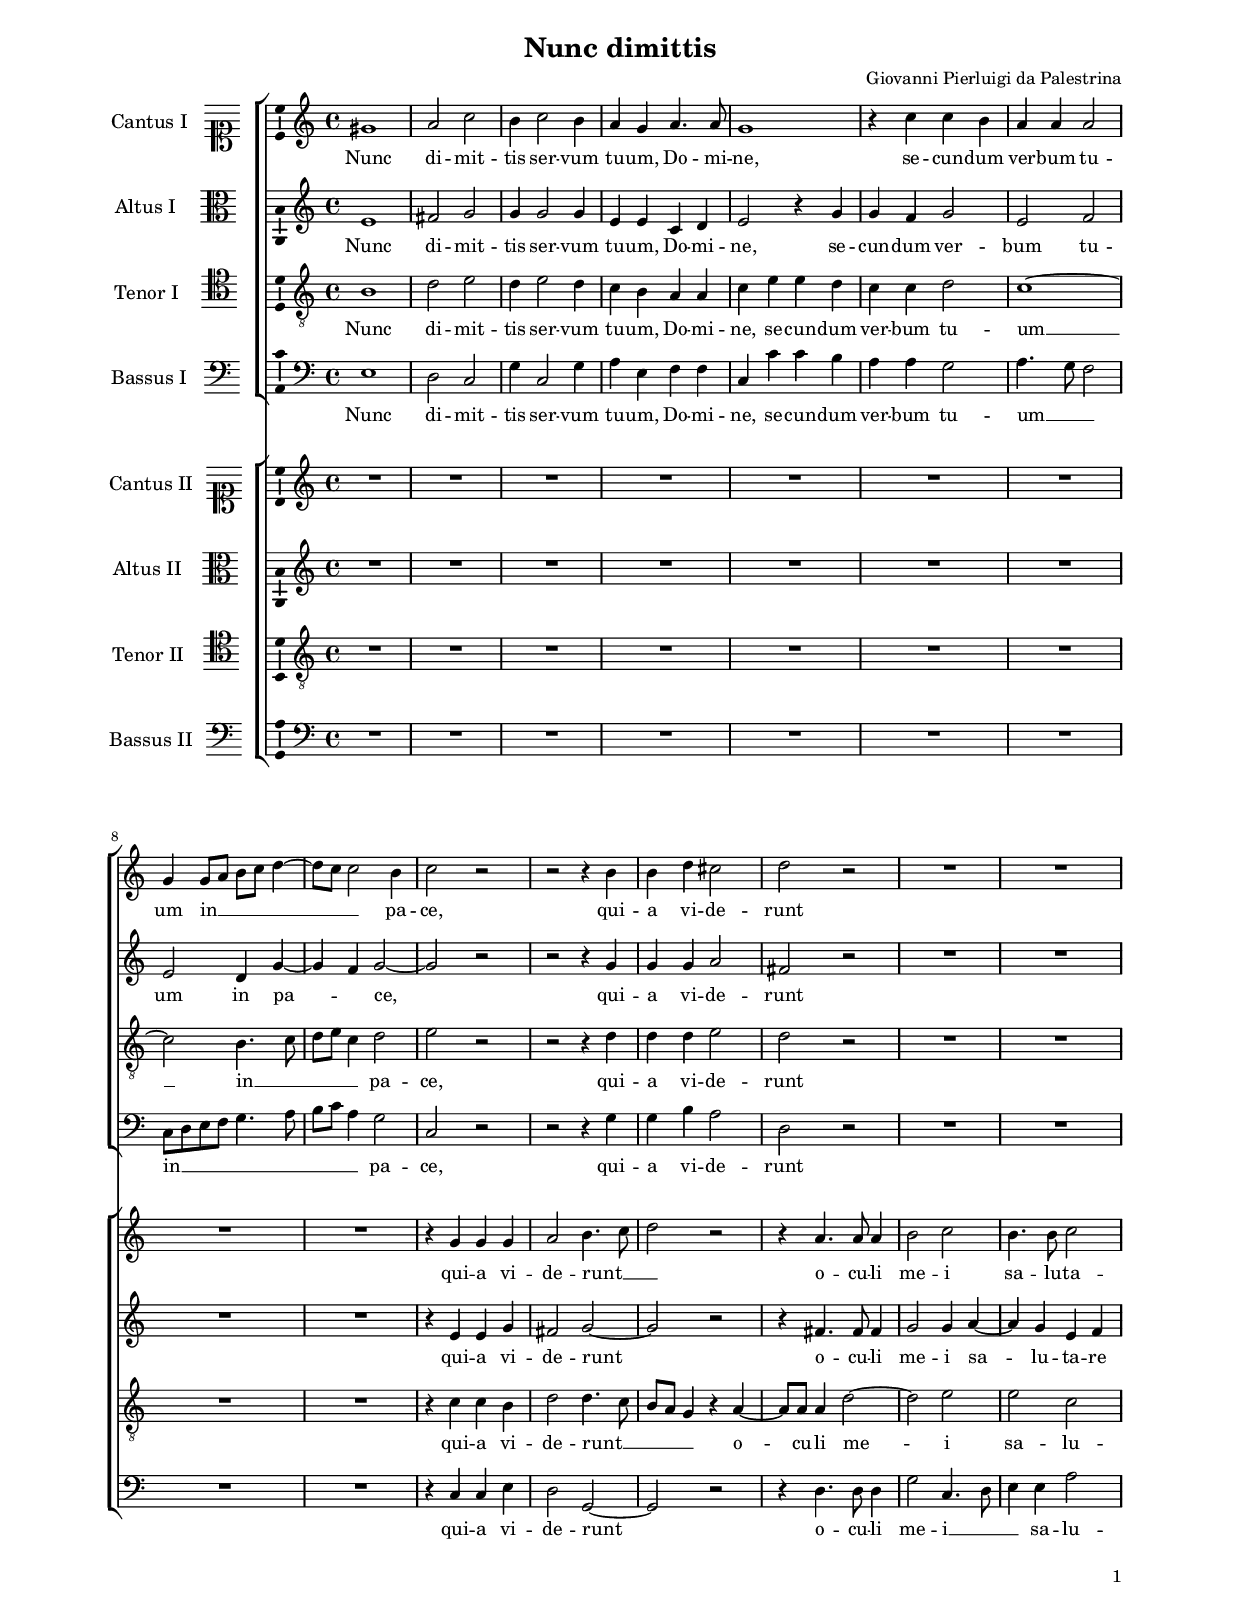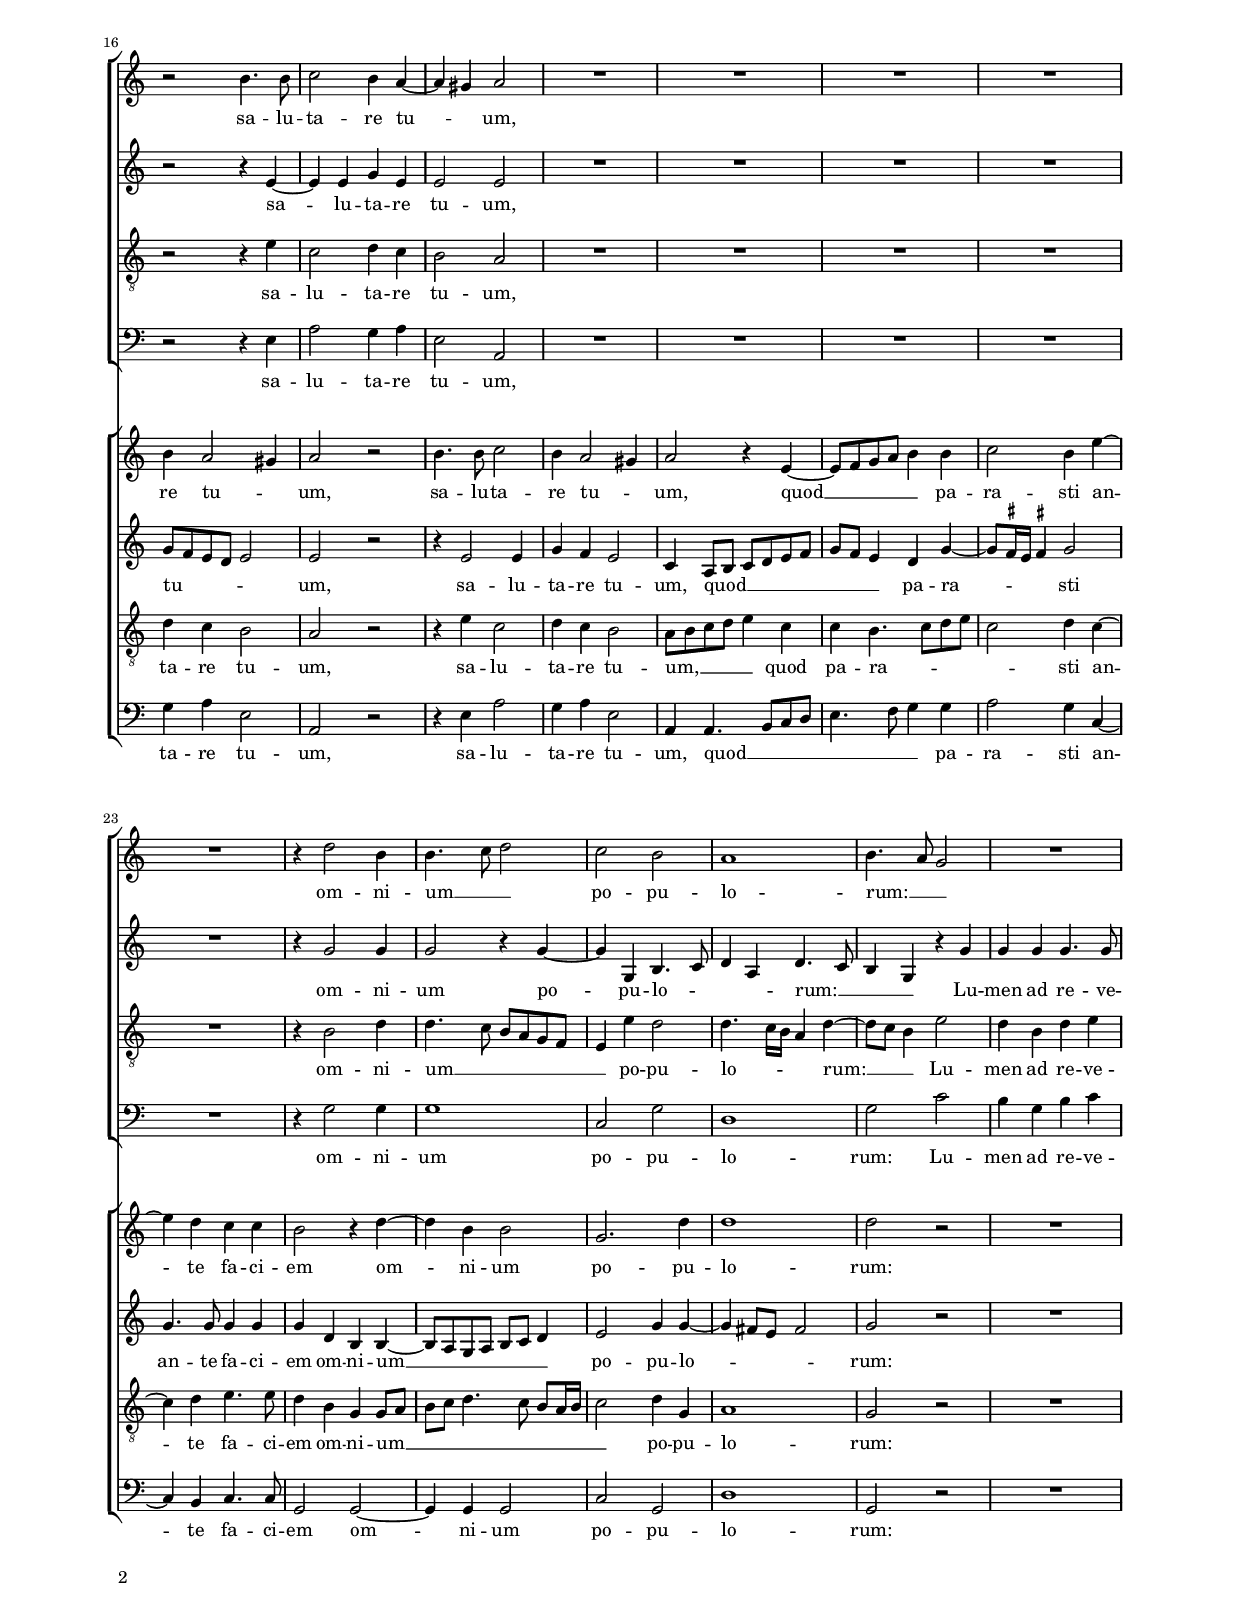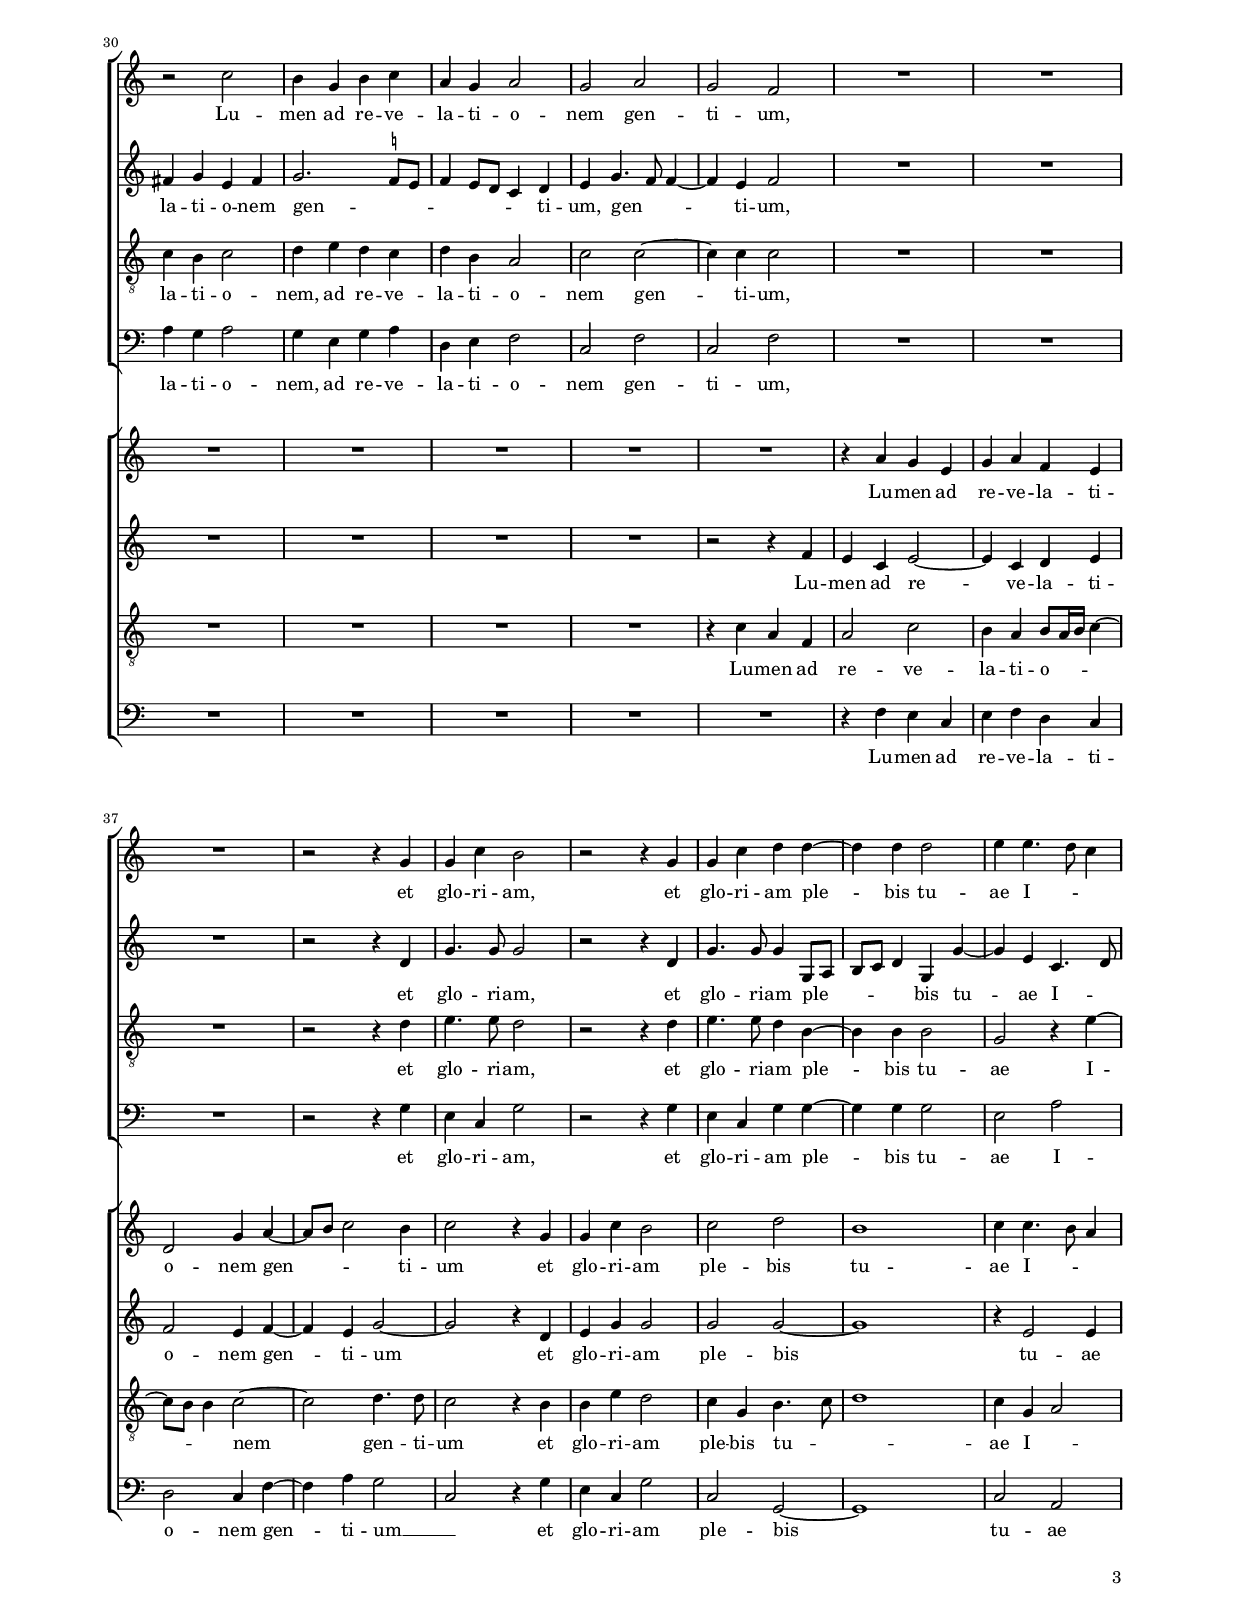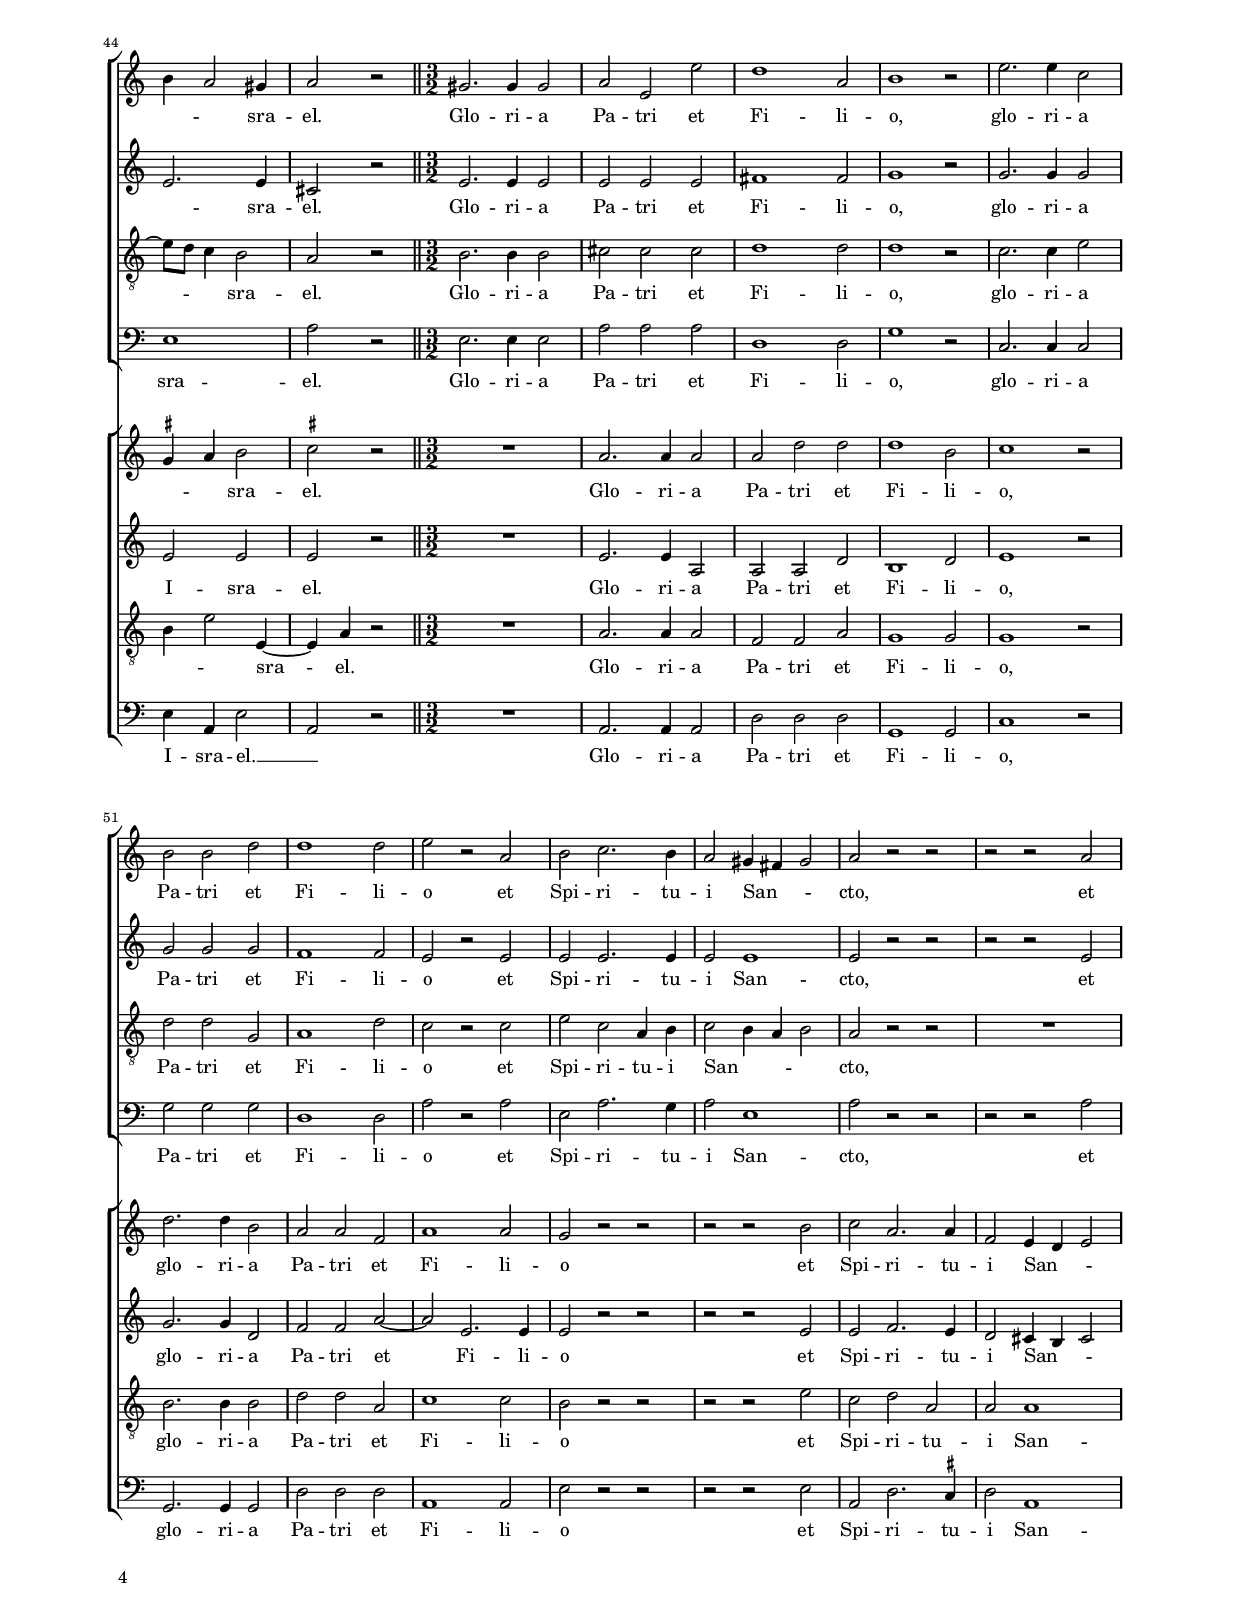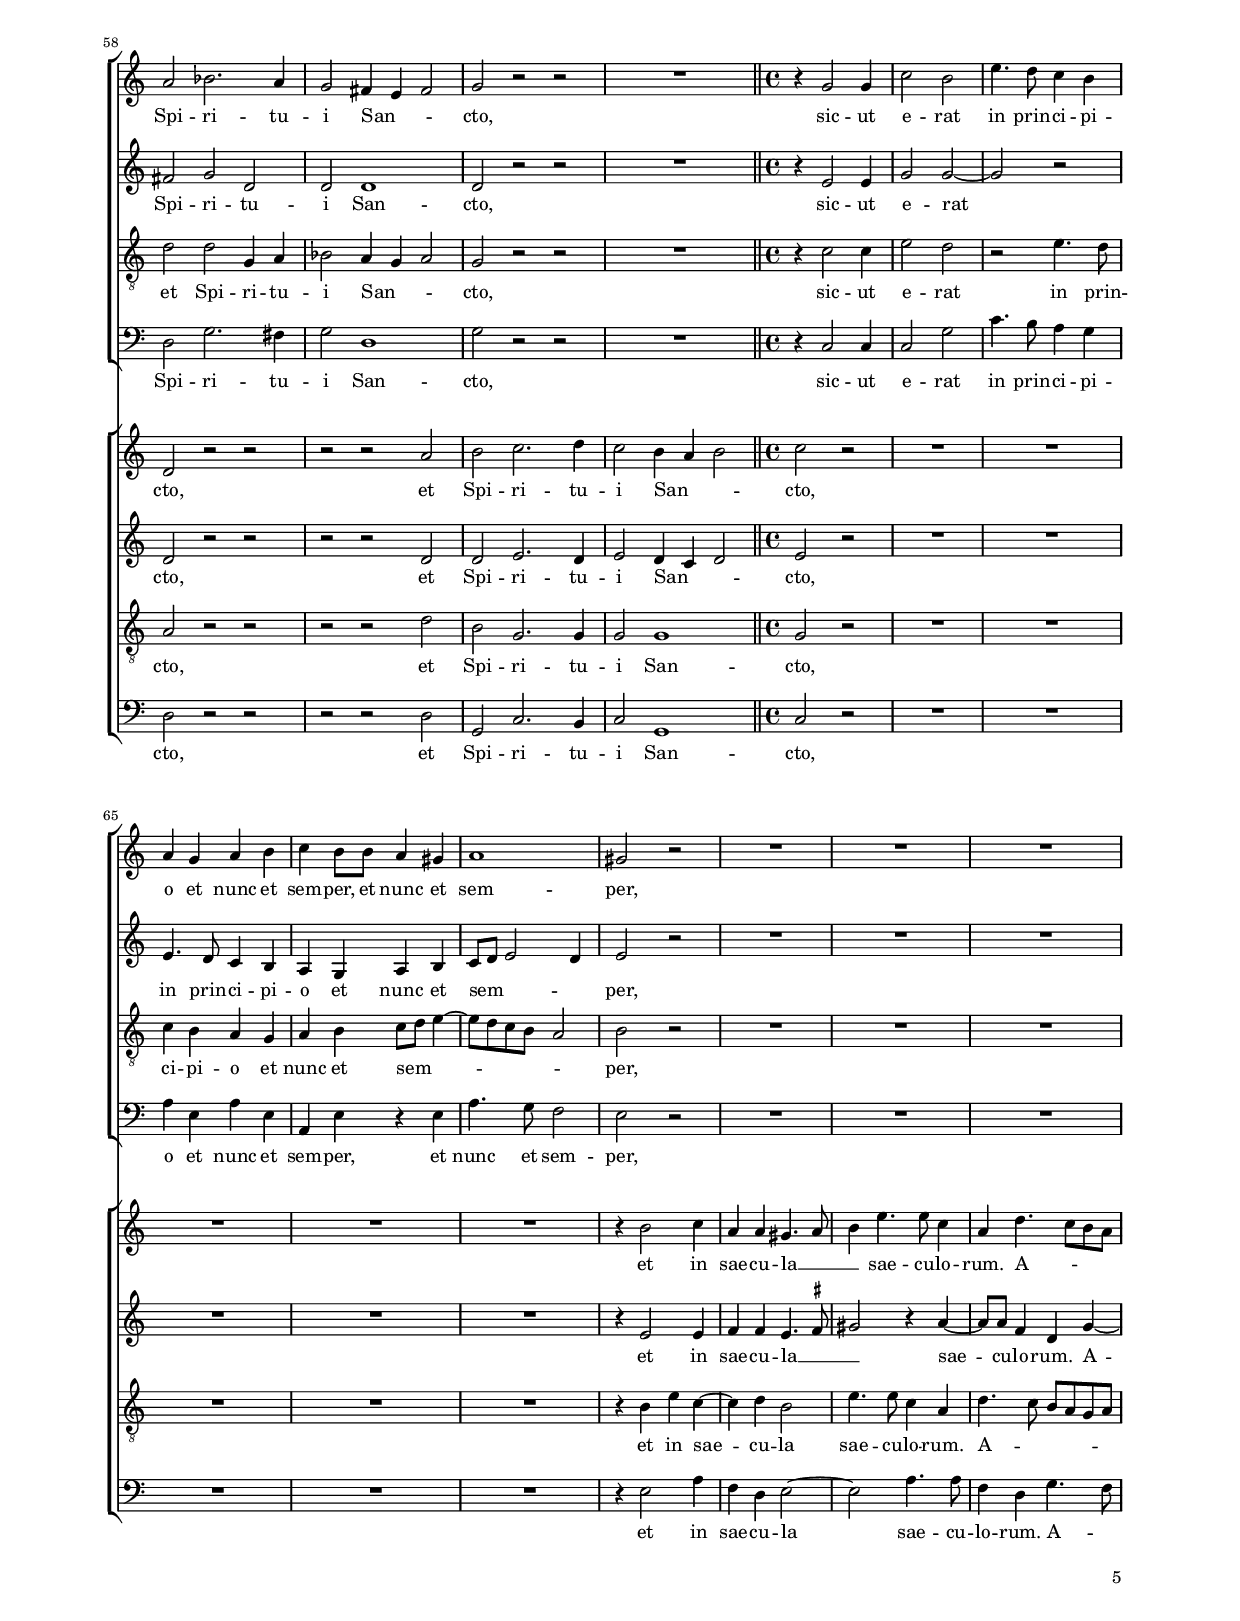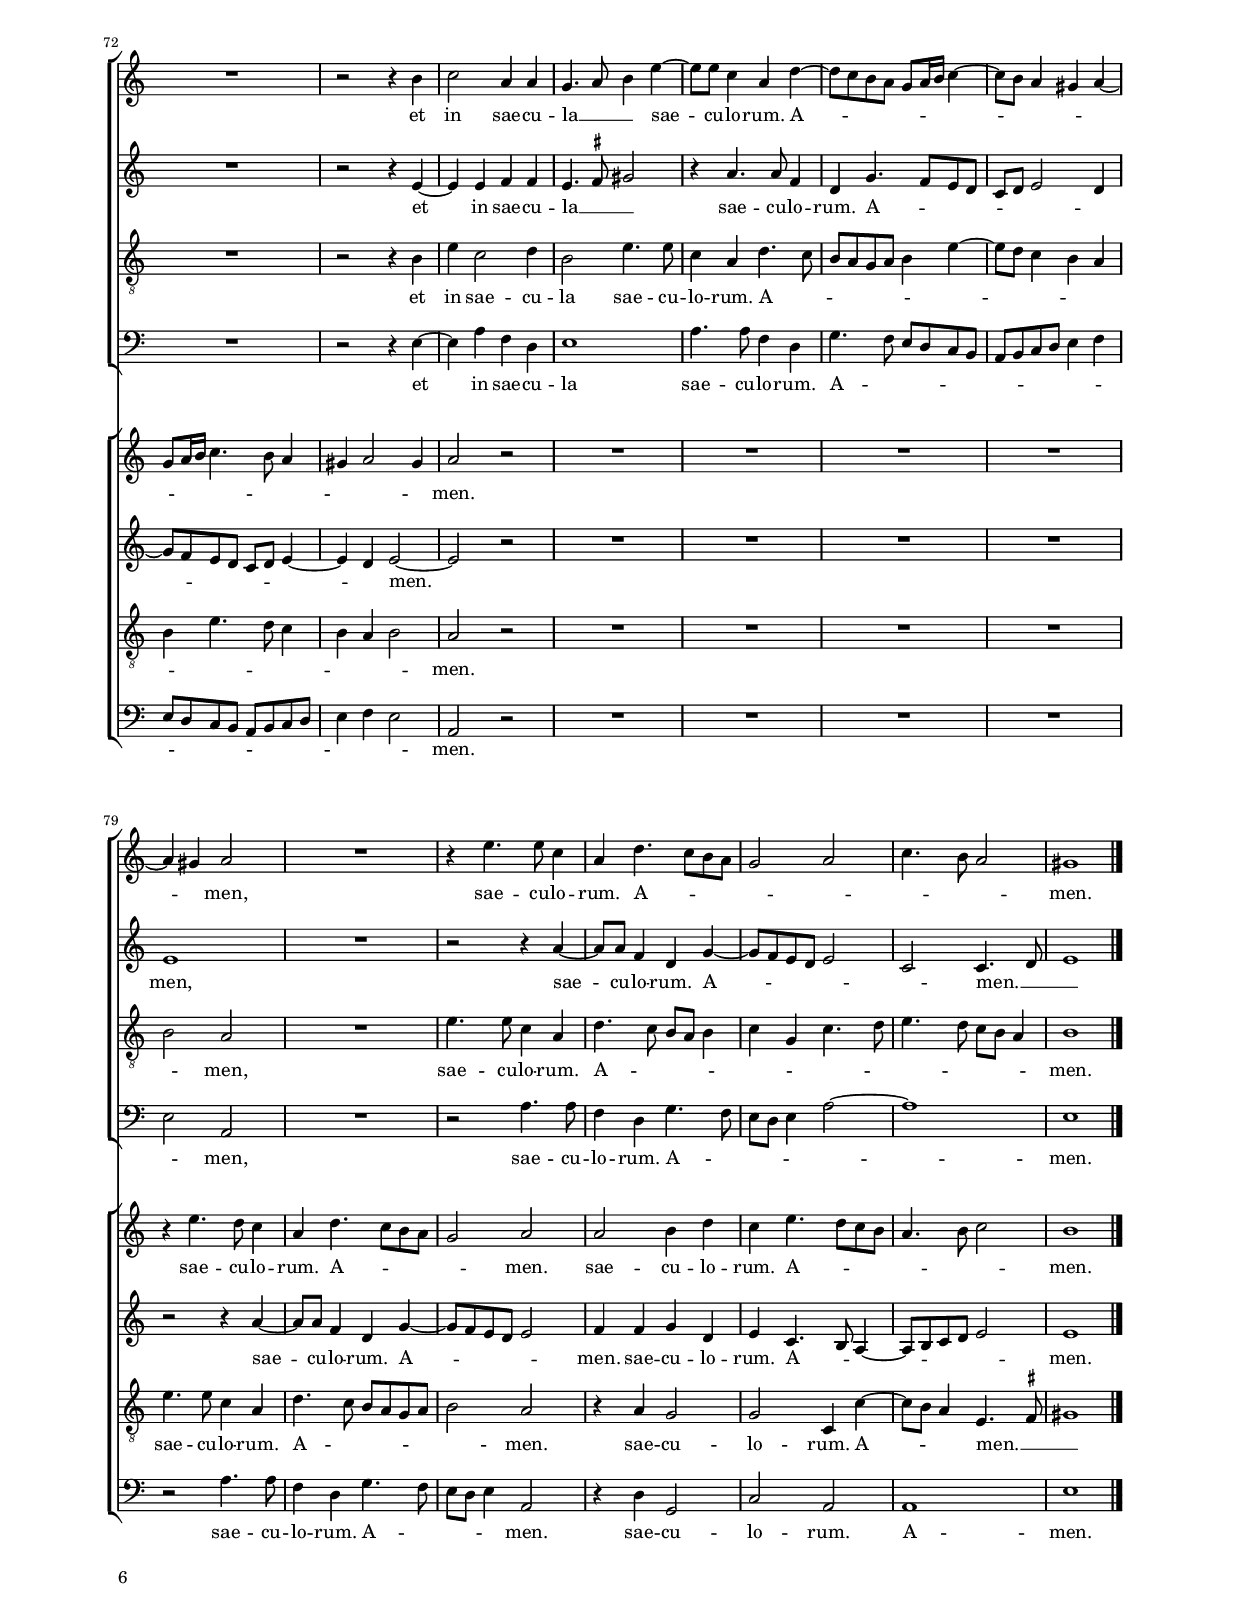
\header 
{
	title="Nunc dimittis"
	composer="Giovanni Pierluigi da Palestrina"
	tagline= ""
}

\version "2.24.2"
\include "deutsch.ly"
#(set-global-staff-size 15)
#(ly:set-option 'point-and-click #f)


	ficta = { \once \set suggestAccidentals = ##t }
	m = \melisma
	me = \melismaEnd
	
\paper
	{
	top-margin = 2 \cm
	bottom-margin = 1.4 \cm
	left-margin = 2 \cm
	right-margin = 2 \cm
	print-page-number = ##f
	ragged-bottom = ##f
	ragged-last-bottom = ##f
	system-system-spacing = #'((basic-distance . 18) (minimum-distance . 14) (padding . 7) (strechability . 250))
	oddFooterMarkup=\markup   \fill-line { "" \fromproperty #'page:page-number-string }
	evenFooterMarkup=\markup  \fill-line { \fromproperty #'page:page-number-string "" }
	last-bottom-spacing = #'((basic-distance . 12) (minimum-distance . 7) (padding . 4))
	}

incipitcantusprimus = \markup { \score {
	{
	\set Staff.instrumentName = \markup { \fontsize #1 "Cantus I" }
	\key c \major
	\clef soprano
	s4 \bar ""
	}
	\layout  {
	raggedright = ##t
	indent = 1.8 \cm
	line-width = 2.4\cm
	\context { \Staff \remove Time_signature_engraver }
	\override Staff.Clef.Y-extent = #'(0 . 0)
	}} \hspace #1 }

      
incipitaltusprimus = \markup { \score {
	{
	\set Staff.instrumentName = \markup { \fontsize #1 "Altus I" }
	\key c \major
	\clef alto
	s4 \bar ""
	}
	\layout  {
	raggedright = ##t
	indent = 1.8 \cm
	line-width = 2.4\cm
	\context { \Staff \remove Time_signature_engraver }
	\override Staff.Clef.Y-extent = #'(0 . 0)
	}} \hspace #1 }
      
incipittenorprimus = \markup { \score {
	{
	\set Staff.instrumentName = \markup { \fontsize #1 "Tenor I" }
	\key c \major
	\clef tenor
	s4 \bar ""
	}
	\layout  {
	raggedright = ##t
	indent = 1.8 \cm
	line-width = 2.4\cm
	\context { \Staff \remove Time_signature_engraver }
	\override Staff.Clef.Y-extent = #'(0 . 0)
	}} \hspace #1 }


incipitbassusprimus = \markup { \score {
	{
	\set Staff.instrumentName = \markup { \fontsize #1 "Bassus I" }
	\key c \major
	\clef bass
	s4 \bar ""
	}
	\layout  {
	raggedright = ##t
	indent = 1.8 \cm
	line-width = 2.4\cm
	\context { \Staff \remove Time_signature_engraver }
	\override Staff.Clef.Y-extent = #'(0 . 0)
	}} \hspace #1 }

incipitcantussecundus = \markup { \score {
	{
	\set Staff.instrumentName = \markup { \fontsize #1 "Cantus II" }
	\key c \major
	\clef soprano
	s4 \bar ""
	}
	\layout  {
	raggedright = ##t
	indent = 1.8 \cm
	line-width = 2.4\cm
	\context { \Staff \remove Time_signature_engraver }
	\override Staff.Clef.Y-extent = #'(0 . 0)
	}} \hspace #1 }


incipitaltussecundus = \markup { \score {
	{
	\set Staff.instrumentName = \markup { \fontsize #1 "Altus II" }
	\key c \major
	\clef alto
	s4 \bar ""
	}
	\layout  {
	raggedright = ##t
	indent = 1.8 \cm
	line-width = 2.4\cm
	\context { \Staff \remove Time_signature_engraver }
	\override Staff.Clef.Y-extent = #'(0 . 0)
	}} \hspace #1 }


incipittenorsecundus = \markup { \score {
	{
	\set Staff.instrumentName = \markup { \fontsize #1 "Tenor II" }
	\key c \major
	\clef tenor
	s4 \bar ""
	}
	\layout  {
	raggedright = ##t
	indent = 1.8 \cm
	line-width = 2.4\cm
	\context { \Staff \remove Time_signature_engraver }
	\override Staff.Clef.Y-extent = #'(0 . 0)
	}} \hspace #1 }	


incipitbassussecundus = \markup { \score {
	{
	\set Staff.instrumentName = \markup { \fontsize #1 "Bassus II" }
	\key c \major
	\clef bass
	s4 \bar ""
	}
	\layout  {
	raggedright = ##t
	indent = 1.8 \cm
	line-width = 2.4\cm
	\context { \Staff \remove Time_signature_engraver }
	\override Staff.Clef.Y-extent = #'(0 . 0)
	}} \hspace #1 }


global =  
	{
	\key c \major
	\time 4/4
	\skip 1*45 \bar "||"
	\time 3/2
	\skip 1*24 \bar "||"
	\time 4/4
	\skip 1*24 \bar "|."
	}

cantusprimus =  \relative c''
	{
%1
	gis1
	a2 c
	h4 c2 h4
	a4 g a4. a8
%5
	g1 |
	r4 c c h
	a4 a a2
	g4 g8 \m a h c d4~
	d8 c c2 \me h4
%10
	c2 r |
	r2 r4 h
	h4 d cis2
	d2 r
	R1
%15
	R1 |
	r2 h4. h8
	c2 h4 a~
	a4 \m gis \me a2
	R1
%20
	R1 |
	R1
	R1
	R1
	r4 d2 h4 |
%25
	h4. \m c8 d2 \me
	c2 h
	a1
	h4. \m a8 g2 \me
	R1 |
%30
	r2 c
	h4 g h c
	a4 g a2
	g2 a
	g2 f |
%35
	R1
	R1
	R1
	r2 r4 g
	g4 c h2 |
%40
	r2 r4 g
	g4 c d d~
	d4 d d2
	e4 e4. \m d8 c4
	h4 a2 \me gis4 |
%45
	a2 r  %3/2
	gis2. gis4 gis2
	a2 e e'
	d1 a2
	h1 r2 |
%50
	e2. e4 c2
	h2 h d
	d1 d2
	e2 r a,
	h2 c2. h4 |
%55
	a2 gis4 \m fis gis2 \me
	a2 r r
	r2 r a
	a2 b2. a4
	g2 fis4 \m e fis2 \me |
%60
	g2 r r
	R1. %4/4
	r4 g2 g4
	c2 h
	e4. d8 c4 h |
%65
	a4 g a h
	c4 h8 h a4 gis
	a1
	gis2 r
	R1 |
%70
	R1
	R1
	R1
	r2 r4 h
	c2 a4 a |
%75
	g4. \m a8 h4 \me e~
	e8 e c4 a d~
	d8 \m c h a g a16 h c4~
	c8 h a4 gis a~
	a4 gis \me a2 |
%80
	R1
	r4 e'4. e8 c4
	a4 d4. \m c8 h a
	g2 a
	c4. h8 a2 \me |
%85
	gis1
	}

altusprimus =  \relative c' 
	{
%1
	e1
	fis2 g
	g4 g2 g4
	e4 e c d
%5
	e2 r4 g |
	g4 f g2
	e2 f
	e2 d4 g~
	g4 \m f \me g2~
%10
	g2 r |
	r2 r4 g
	g4 g a2
	fis2 r
	R1
%15
	R1 |
	r2 r4 e~
	e4 e g e
	e2 e
	R1
%20
	R1 |
	R1
	R1
	R1
	r4 g2 g4
%25
	g2 r4 g~ |
	g4 g, h4. \m c8
	d4 a \me d4. \m c8
	h4 g \me r4 g'
	g4 g g4. g8
%30
	fis4 g e fis |
	g2. \m \ficta f!8 e
	f4 e8 d c4 \me d
	e4 g4. \m f8 f4~
	f4 \me e f2
%35
	R1 |
	R1
	R1
	r2 r4 d
	g4. g8 g2
%40
	r2 r4 d |
	g4. g8 g4 g,8 \m a
	h8 c d4 \me g, g'~
	g4 e c4. \m d8
	e2. \me e4
%45
	cis2 r | % 3/2
	e2. e4 e2
	e2 e e
	fis1 fis2
	g1 r2
%50
	g2. g4 g2 |
	g2 g g
	f1 f2
	e2 r e
	e2 e2. e4
%55
	e2 e1 |
	e2 r r
	r2 r e
	fis2 g d
	d2 d1
%60
	d2 r r |
	R1. % 4/4
	r4 e2 e4
	g2 g~
	g2 r
%65
	e4. d8 c4 h |
	a4 g a h
	c8 \m d e2 d4 \me
	e2 r
	R1
%70
	R1 |
	R1
	R1
	r2 r4 e~
	e4 e f f
%75
	\slurDown e4. \m \ficta fis8 gis2 \me |
	r4 a4. a8 f4
	d4 g4. \m f8 e d
	c8 d e2 d4 \me
	e1
%80
	R1 |
	r2 r4 a~
	a8 a f4 d g~
	g8 \m f e d e2
	c2 \me c4. \m d8
%85
	e1 \me
	}

tenorprimus =  \relative c' 
	{
%1
	h1
	d2 e
	d4 e2 d4
	c4 h a a
%5
	c4 e e d |
	c4 c d2
	c1~
	c2 h4. \m c8
	d8 e c4 \me d2
%10
	e2 r |
	r2 r4 d
	d4 d e2
	d2 r
	R1
%15
	R1 |
	r2 r4 e
	c2 d4 c
	h2 a
	R1
%20
	R1 |
	R1
	R1
	R1
	r4 h2 d4
%25
	d4. \m c8 h a g f |
	e4 \me e' d2
	d4. \m c16 h a4 \me d~
	d8 \m c h4 \me e2
	d4 h d e
%30
	c4 h c2 |
	d4 e d c
	d4 h a2
	c2 c~
	c4 c c2
%35
	R1 |
	R1
	R1
	r2 r4 d
	e4. e8 d2
%40
	r2 r4 d |
	e4. e8 d4 h~
	h4 h h2
	g2 r4 e'~
	e8 \m d c4 \me h2
%45
	a2 r | % 3/2
	h2. h4 h2
	cis 2 cis cis
	d1 d2
	d1 r2
%50
	c2. c4 e2 |
	d2 d g,
	a1 d2
	c2 r c
	e2 c a4 h
%55
	c2 \m h4 a h2 \me |
	a2 r r
	R1.
	d2 d g,4 a
	b2 a4 \m g a2 \me
%60
	g2 r r |
	R1. % 4/4
	r4 c2 c4
	e2 d
	r2 e4. d8
%65
	c4 h a g |
	a4 h c8 \m d e4~
	e8 d c h a2 \me
	h2 r
	R1
%70
	R1 |
	R1
	R1
	r2 r4 h
	e4 c2 d4
%75
	h2 e4. e8 |
	c4 a d4. \m c8
	h8 a g a h4 e~
	e8 d c4 h a
	h2 \me a
%80
	R1 |
	e'4. e8 c4 a |
	d4. \m c8 h a h4
	c4 g c4. d8
	e4. d8 c h a4 \me
%85
	h1
	}

bassusprimus  =  \relative c 
	{
%1
	e1
	d2 c
	g'4 c,2 g'4
	a4 e f f
%5
	c4 c' c h |
	a4 a g2
	a4. \m g8 f2 \me
	c8 \m d e f g4. a8
	h8 c a4 \me g2
%10
	c,2 r |
	r2 r4 g'
	g4 h a2
	d,2 r
	R1
%15
	R1 |
	r2 r4 e
	a2 g4 a
	e2 a,
	R1
%20
	R1 |
	R1
	R1
	R1
	r4 g'2 g4
%25
	g1 |
	c,2 g'
	d1
	g2 c
	h4 g h c
%30
	a4 g a2 |
	g4 e g a
	d,4 e f2
	c2 f
	c2 f
%35
	R1 |
	R1
	R1
	r2 r4 g
	e4 c g'2
%40
	r2 r4 g |
	e4 c g' g~
	g4 g g2
	e2 a
	e1
%45
	a2 r | % 3/2
	e2. e4 e2
	a2 a a
	d,1 d2
	g1 r2
%50
	c,2. c4 c2 |
	g'2 g g
	d1 d2
	a'2 r a
	e2 a2. g4
%55
	a2 e1 |
	a2 r r
	r2 r a
	d,2 g2. fis4
	g2 d1
%60
	g2 r r |
	R1. % 4/4
	r4 c,2 c4
	c2 g'
	c4. h8 a4 g
%65
	a4 e a e |
	a,4 e' r e
	a4. g8 f2
	e2 r
	R1
%70
	R1 |
	R1
	R1
	r2 r4 e~
	e4 a f d
%75
	e1 |
	a4. a8 f4 d
	g4. \m f8 e d c h
	a8 h c d e4 f
	e2 \me a,
%80
	R1 |
	r2 a'4. a8
	f4 d g4. \m f8
	e8 d e4 a2~
	a1 \me
%85
	e1
	}

cantussecundus =  \relative c''
	{
%1
	R1
	R1
	R1
	R1
%5
	R1
	R1
	R1
	R1
	R1
%10
	r4 g g g
	a2 h4. \m c8
	d2 \me r
	r4 a4. a8 a4
	h2 c
%15
	h4. h8 c2 |
	h4 a2 \m gis4 \me
	a2 r
	h4. h8 c2
	h4 a2 \m gis4 \me
%20
	a2 r4 e~ |
	e8 \m f g a h4 \me h
	c2 h4 e~
	e4 d c c
	h2 r4 d~
%25
	d4 h h2 |
	g2. d'4
	d1
	d2 r
	R1
%30
	R1 |
	R1
	R1
	R1
	R1
%35
	r4 a g e |
	g4 a f e
	d2 g4 a~
	a8 \m h c2 \me h4
	c2 r4 g
%40
	g4 c h2 |
	c2 d
	h1
	c4 \slurDown c4. \m h8 a4
	\ficta gis4 a \me h2
%45
	\ficta cis2 r | % 3/2
	R1.
	a2. a4 a2
	a2 d d
	d1 h2
%50
	c1 r2 |
	d2. d4 h2
	a2 a f
	a1 a2
	g2 r r
%55
	r2 r h |
	c2 a2. a4
	f2 e4 \m d e2 \me
	d2 r r
	r2 r a'
%60
	h2 c2. d4 |
	c2 h4 \m a h2 \me % 4/4
	c2 r
	R1
	R1
%65
	R1 |
	R1
	R1
	r4 h2 c4
	a4 a gis4. \m a8
%70
	h4 \me e4. e8 c4 |
	a4 d4. \m c8 h a
	g8 a16 h c4. h8 a4
	gis4 a2 gis4 \me
	a2 r
%75
	R1 |
	R1
	R1
	R1
	r4 e'4. d8 c4
%80
	a4 d4. \m c8 h a |
	g2 \me a
	a2 h4 d
	c4 e4. \m d8 c h
	a4. h8 c2 \me
%85
	h1
	}

altussecundus =  \relative c'
	{
%1
	R1
	R1
	R1
	R1
%5
	R1
	R1
	R1
	R1
	R1
%10
	r4 e e g
	fis2 g~
	g2 r
	r4 fis4. fis8 fis4
	g2 g4 a~
%15
	a4 g e f |
	g8 \m f e d e2 \me
	e2 r
	r4 e2 e4
	g4 f e2
%20
	c4 a8 \m h c d e f |
	g8 f e4 \me d g~
	g8 \m \ficta fis16 e \ficta fis!4 \me g2
	g4. g8 g4 g
	g4 d h h~
%25
	h8 \m a g a h c d4 \me |
	e2 g4 g~
	g4 \m fis8 e fis2 \me
	g2 r
	R1
%30
	R1 |
	R1
	R1
	R1
	r2 r4 f
%35
	e4 c e2~ |
	e4 c d e
	f2 e4 f~
	f4 e g2~
	g2 r4 d
%40
	e4 g g2
	g2 g~
	g1
	r4 e2 e4
	e2 e
%45
	e2 r | % 3/2
	R1.
	e2. e4 a,2
	a2 a d
	h1 d2
%50
	e1 r2 |
	g2. g4 d2
	f2 f a~
	a2 e2. e4
	e2 r r
%55
	r2 r e |
	e2 f2. e4
	d2 cis4 \m h cis2 \me
	d2 r r
	r2 r d
%60
	d2 e2. d4 |
	e2 d4 \m c d2 \me % 4/4
	e2 r
	R1
	R1
%65
	R1 |
	R1
	R1
	r4 e2 e4
	f4 f e4. \m \ficta fis8
%70
	gis2 \me r4 a~ |
	a8 a f4 d g~
	g8 \m f e d c d e4~
	e4 d \me e2~
	e2 r
%75
	R1 |
	R1
	R1
	R1
	r2 r4 a4~
%80
	a8 a f4 d g~ |
	g8 \m f e d e2 \me
	f4 f g d
	e4 c4. \m h8 a4~
	a8 h c d e2 \me
%85
	e1 |
	 }
	
tenorsecundus =  \relative c'
	{
%1
	R1
	R1
	R1
	R1
%5
	R1
	R1
	R1
	R1
	R1
%10
	r4 c c h
	d2 d4. \m c8
	h8 a g4 \me r a~
	a8 a a4 d2~
	d2 e
%15
	e2 c |
	d4 c h2
	a2 r
	r4 e' c2
	d4 c h2
%20
	a8 \m h c d e4 \me c |
	c4 h4. \m c8 d e
	c2 \me d4 c~
	c4 d e4. e8
	d4 h g g8 \m a
%25
	h8 c d4. c8 h a16 h |
	c2 \me d4 g,
	a1
	g2 r
	R1
%30
	R1 |
	R1
	R1
	R1
	r4 c a f
%35
	a2 c |
	h4 a h8 \m a16 h c4~
	c8 h h4 \me c2~
	c2 d4. d8
	c2 r4 h
%40
	h4 e d2 |
	c4 g h4. \m c8
	d1 \me
	c4 g \m a2
	h4 e2 \me e,4~
%45
	e4 a r2 | % 3/2
	R1.
	a2. a4 a2
	f2 f a
	g1 g2
%50
	g1 r2 |
	h2. h4 h2
	d2 d a
	c1 c2
	h2 r r
%55
	r2 r e |
	c2 d a
	a2 a1
	a2 r r
	r2 r d
%60
	h2 g2. g4 |
	g2 g1 % 4/4
	g2 r
	R1
	R1
%65
	R1 |
	R1
	R1
	r4 h e c~
	c4 d h2
%70
	e4. e8 c4 a |
	d4. \m c8 h a g a
	h4 e4. d8 c4
	h4 a h2 \me
	a2 r
%75
	R1 |
	R1
	R1
	R1
	e'4. e8 c4 a
%80
	d4. \m c8 h a g a |
	h2 \me a
	r4 a g2
	g2 c,4 c'~
	c8 \m h a4 \me \slurDown e4. \m \ficta fis8
%85
	gis1 \me |
	}
	
bassussecundus =  \relative c
	{
%1
	R1
	R1
	R1
	R1
%5
	R1
	R1
	R1
	R1
	R1
%10
	r4 c c e
	d2 g,~
	g2 r
	r4 d'4. d8 d4
	g2 c,4. \m d8
%15
	e4 \me e a2 |
	g4 a e2
	a,2 r
	r4 e' a2
	g4 a e2
%20
	a,4 a4. \m h8 c d |
	e4. f8 g4 \me g
	a2 g4 c,~
	c4 h c4. c8
	g2 g~
%25
	g4 g g2 |
	c2 g
	d'1
	g,2 r
	R1
%30
	R1 |
	R1
	R1
	R1
	R1
%35
	r4 f' e c |
	e4 f d c
	d2 c4 f~
	f4 a g2 \m
	c,2 \me r4 g'
%40
	e4 c g'2 |
	c,2 g2~
	g1
	c2 a
	e'4 a, e'2 \m
%45
	a,2 \me r | % 3/2
	R1.
	a2. a4 a2
	d2 d d
	g,1 g2
%50
	c1 r2 |
	g2. g4 g2
	d'2 d d
	a1 a2
	e'2 r r
%55
	r2 r e |
	a,2 d2. \ficta cis4
	d2 a1
	d2 r r
	r2 r d
%60
	g,2 c2. h4 |
	c2 g1 % 4/4
	c2 r
	R1
	R1
%65
	R1 |
	R1
	R1
	r4 e2 a4
	f4 d e2~
%70
	e2 a4. a8 |
	f4 d g4. \m f8
	e8 d c h a h c d
	e4 f e2 \me
	a,2 r
%75
	R1 |
	R1
	R1
	R1
	r2 a'4. a8
%80
	f4 d g4. \m f8 |
	e8 d e4 \me a,2
	r4 d g,2
	c2 a
	a1
%85
	e'1 |
	}

lyricscantusprimus = \lyricmode {
	Nunc di -- mit -- tis ser -- vum tu -- um, Do -- mi -- ne,
	se -- cun -- dum ver -- bum tu -- um in __ pa -- ce,
	qui -- a vi -- de -- runt
	sa -- lu -- ta -- re tu -- um,
	om -- ni -- um __ po -- pu -- lo -- rum: __
	Lu -- men ad re -- ve -- la -- ti -- o -- nem gen -- ti -- um,
	et glo -- ri -- am,
	et glo -- ri -- am ple -- bis tu -- ae I -- sra -- el.
	Glo -- ri -- a Pa -- tri et Fi -- li -- o,
	glo -- ri -- a Pa -- tri et Fi -- li -- o
	et Spi -- ri -- tu -- i San -- cto,
	et Spi -- ri -- tu -- i San -- cto,
	sic -- ut e -- rat in prin -- ci -- pi -- o et nunc et sem -- per,
	et nunc et sem -- per,
	et in sae -- cu -- la __ sae -- cu -- lo -- rum. A -- men,
	sae -- cu -- lo -- rum. A -- men.    
	}


lyricsaltusprimus = \lyricmode {
	Nunc di -- mit -- tis ser -- vum tu -- um, Do -- mi -- ne,
	se -- cun -- dum ver -- bum tu -- um in pa -- ce,
	qui -- a vi -- de -- runt
	sa -- lu -- ta -- re tu -- um,
	om -- ni -- um po -- pu -- lo -- rum: __
	Lu -- men ad re -- ve -- la -- ti -- o -- nem gen -- ti -- um,
	gen -- ti -- um,
	et glo -- ri -- am,
	et glo -- ri -- am ple -- bis tu -- ae I -- sra -- el.
	Glo -- ri -- a Pa -- tri et Fi -- li -- o,
	glo -- ri -- a Pa -- tri et Fi -- li -- o
	et Spi -- ri -- tu -- i San -- cto,
	et Spi -- ri -- tu -- i San -- cto,
	sic -- ut e -- rat in prin -- ci -- pi -- o et nunc et sem -- per,
	et in sae -- cu -- la __ sae -- cu -- lo -- rum. A -- men,
	sae -- cu -- lo -- rum. A -- men. __
	}


lyricstenorprimus = \lyricmode {
	Nunc di -- mit -- tis ser -- vum tu -- um, Do -- mi -- ne,
	se -- cun -- dum ver -- bum tu -- um __ in __ pa -- ce,
	qui -- a vi -- de -- runt
	sa -- lu -- ta -- re tu -- um,
	om -- ni -- um __ po -- pu -- lo -- rum: __
	Lu -- men ad re -- ve -- la -- ti -- o -- nem,
	ad re -- ve -- la -- ti -- o -- nem gen -- ti -- um,
	et glo -- ri -- am,
	et glo -- ri -- am ple -- bis tu -- ae I -- sra -- el.
	Glo -- ri -- a Pa -- tri et Fi -- li -- o,
	glo -- ri -- a Pa -- tri et Fi -- li -- o
	et Spi -- ri -- tu -- i San -- cto,
	et Spi -- ri -- tu -- i San -- cto,
	sic -- ut e -- rat in prin -- ci -- pi -- o et nunc et sem -- per,
	et in sae -- cu -- la sae -- cu -- lo -- rum. A -- men,
	sae -- cu -- lo -- rum. A -- men.
	}


lyricsbassusprimus = \lyricmode {
	Nunc di -- mit -- tis ser -- vum tu -- um, Do -- mi -- ne,
	se -- cun -- dum ver -- bum tu -- um __ in __ pa -- ce,
	qui -- a vi -- de -- runt
	sa -- lu -- ta -- re tu -- um,
	om -- ni -- um po -- pu -- lo -- rum:
	Lu -- men ad re -- ve -- la -- ti -- o -- nem,
	ad re -- ve -- la -- ti -- o -- nem gen -- ti -- um,
	et glo -- ri -- am,
	et glo -- ri -- am ple -- bis tu -- ae I -- sra -- el.
	Glo -- ri -- a Pa -- tri et Fi -- li -- o,
	glo -- ri -- a Pa -- tri et Fi -- li -- o
	et Spi -- ri -- tu -- i San -- cto,
	et Spi -- ri -- tu -- i San -- cto,
	sic -- ut e -- rat in prin -- ci -- pi -- o et nunc et sem -- per,
	et nunc et sem -- per,
	et in sae -- cu -- la sae -- cu -- lo -- rum. A -- men,
	sae -- cu -- lo -- rum. A -- men.
	}


lyricscantussecundus = \lyricmode {
	qui -- a vi -- de -- runt __
	o -- cu -- li me -- i sa -- lu -- ta -- re tu -- um,
	sa -- lu -- ta -- re tu -- um,
	quod __ pa -- ra -- sti an -- te fa -- ci -- em om -- ni -- um po -- pu -- lo -- rum:
	Lu -- men ad re -- ve -- la -- ti -- o -- nem gen -- ti -- um
	et glo -- ri -- am ple -- bis tu -- ae I -- sra -- el.
	Glo -- ri -- a Pa -- tri et Fi -- li -- o,
	glo -- ri -- a Pa -- tri et Fi -- li -- o
	et Spi -- ri -- tu -- i San -- cto,
	et Spi -- ri -- tu -- i San -- cto,
	et in sae -- cu -- la __ sae -- cu -- lo -- rum. A -- men.
	sae -- cu -- lo -- rum. A -- men.
	sae -- cu -- lo -- rum. A -- men.
	}


lyricsaltussecundus = \lyricmode {
	qui -- a vi -- de -- runt
	o -- cu -- li me -- i sa -- lu -- ta -- re tu -- um,
	sa -- lu -- ta -- re tu -- um,
	quod __ pa -- ra -- sti an -- te fa -- ci -- em om -- ni -- um __ po -- pu -- lo -- rum:
	Lu -- men ad re -- ve -- la -- ti -- o -- nem gen -- ti -- um
	et glo -- ri -- am ple -- bis tu -- ae I -- sra -- el.
	Glo -- ri -- a Pa -- tri et Fi -- li -- o,
	glo -- ri -- a Pa -- tri et Fi -- li -- o
	et Spi -- ri -- tu -- i San -- cto,
	et Spi -- ri -- tu -- i San -- cto,
	et in sae -- cu -- la __ sae -- cu -- lo -- rum. A -- men.
	sae -- cu -- lo -- rum. A -- men.
	sae -- cu -- lo -- rum. A -- men.
	}
	

lyricstenorsecundus = \lyricmode {
	qui -- a vi -- de -- runt __
	o -- cu -- li me -- i sa -- lu -- ta -- re tu -- um,
	sa -- lu -- ta -- re tu -- um, __
	quod pa -- ra -- sti an -- te fa -- ci -- em om -- ni -- um __ po -- pu -- lo -- rum:
	Lu -- men ad re -- ve -- la -- ti -- o -- nem gen -- ti -- um
	et glo -- ri -- am ple -- bis tu -- ae I -- sra -- el.
	Glo -- ri -- a Pa -- tri et Fi -- li -- o,
	glo -- ri -- a Pa -- tri et Fi -- li -- o
	et Spi -- ri -- tu -- i San -- cto,
	et Spi -- ri -- tu -- i San -- cto,
	et in sae -- cu -- la sae -- cu -- lo -- rum. A -- men.
	sae -- cu -- lo -- rum. A -- men.
	sae -- cu -- lo -- rum. A -- men. __
	}


lyricsbassussecundus = \lyricmode {
	qui -- a vi -- de -- runt
	o -- cu -- li me -- i __ sa -- lu -- ta -- re tu -- um,
	sa -- lu -- ta -- re tu -- um,
	quod __ pa -- ra -- sti an -- te fa -- ci -- em om -- ni -- um po -- pu -- lo -- rum:
	Lu -- men ad re -- ve -- la -- ti -- o -- nem gen -- ti -- um __
	et glo -- ri -- am ple -- bis tu -- ae I -- sra -- el. __
	Glo -- ri -- a Pa -- tri et Fi -- li -- o,
	glo -- ri -- a Pa -- tri et Fi -- li -- o
	et Spi -- ri -- tu -- i San -- cto,
	et Spi -- ri -- tu -- i San -- cto,
	et in sae -- cu -- la sae -- cu -- lo -- rum. A -- men.
	sae -- cu -- lo -- rum. A -- men.
	sae -- cu -- lo -- rum. A -- men.
	}
	

\score
{	
    \transpose c c {
	
<<
	\new ChoirStaff \with { \override StaffGrouper.staffgroup-staff-spacing.basic-distance = #15 
				\override StaffGrouper.staff-staff-spacing.basic-distance = #12 }
	<<
	
	\new Staff << \global
	\new Voice="v1" {
		\set Staff.instrumentName=\incipitcantusprimus
		\set Staff.midiInstrument = "reed organ"
		\clef violin
		\cantusprimus }
	\new Lyrics \lyricsto "v1" {\lyricscantusprimus }
	>>
	
	\new Staff << \global
	\new Voice="v2" {
		\set Staff.instrumentName=\incipitaltusprimus
		\set Staff.midiInstrument = "reed organ"
		\clef violin % "G_8"
		\altusprimus }
	\new Lyrics \lyricsto "v2" {\lyricsaltusprimus }
	>>
	
	\new Staff << \global
	\new Voice="v3" {
		\set Staff.instrumentName=\incipittenorprimus
		\set Staff.midiInstrument = "reed organ"
		\clef "G_8"
		\tenorprimus }
	\new Lyrics \lyricsto "v3" {\lyricstenorprimus }
	>>
	
	\new Staff << \global
	\new Voice="v4" {
		\set Staff.instrumentName=\incipitbassusprimus
		\set Staff.midiInstrument = "reed organ"
		\clef bass 
		\bassusprimus }
	\new Lyrics \lyricsto "v4" {\lyricsbassusprimus}
	>>
	>>
	
	\new ChoirStaff \with { \override StaffGrouper.staff-staff-spacing.basic-distance = #12 }
	<<
	
	\new Staff << \global
	\new Voice="v5" {
		\set Staff.instrumentName=\incipitcantussecundus
		\set Staff.midiInstrument = "church organ"
		\clef violin
		\cantussecundus }
	\new Lyrics \lyricsto "v5" {\lyricscantussecundus }
	>>
	
	\new Staff << \global
	\new Voice="v6" {
		\set Staff.instrumentName=\incipitaltussecundus
		\set Staff.midiInstrument = "church organ"
		\clef violin % "G_8"
		\altussecundus }
	\new Lyrics \lyricsto "v6" {\lyricsaltussecundus }
	>>
	
	\new Staff << \global
	\new Voice="v7" {
		\set Staff.instrumentName=\incipittenorsecundus
		\set Staff.midiInstrument = "church organ"
		\clef "G_8"
		\tenorsecundus }
	\new Lyrics \lyricsto "v7" {\lyricstenorsecundus }
	>>
	
	\new Staff << \global
	\new Voice="v8" {
		\set Staff.instrumentName=\incipitbassussecundus
		\set Staff.midiInstrument = "church organ"
		\clef bass 
		\bassussecundus }
	\new Lyrics \lyricsto "v8" {\lyricsbassussecundus}
	>>
	>>
>>
	} % transpose
	
\layout
	{
	indent = 2.5 \cm
%	\context { \Staff \override InstrumentName.X-offset = #'-13 }
	\context { \Score \override BarNumber.padding = #2 }
	\context { \Voice \override NoteHead.style = #'baroque }
%	\context { \Voice \override Slur.transparent = ##t }
	\context { \Staff \consists Ambitus_engraver }
	\context { \Staff \override TimeSignature.break-visibility = #end-of-line-invisible }
%	\context { \Voice \override AccidentalSuggestion.avoid-slur = #'inside }
%	\context { \Voice \override AccidentalSuggestion.outside-staff-priority = ##f }
	}

}

% EOF
